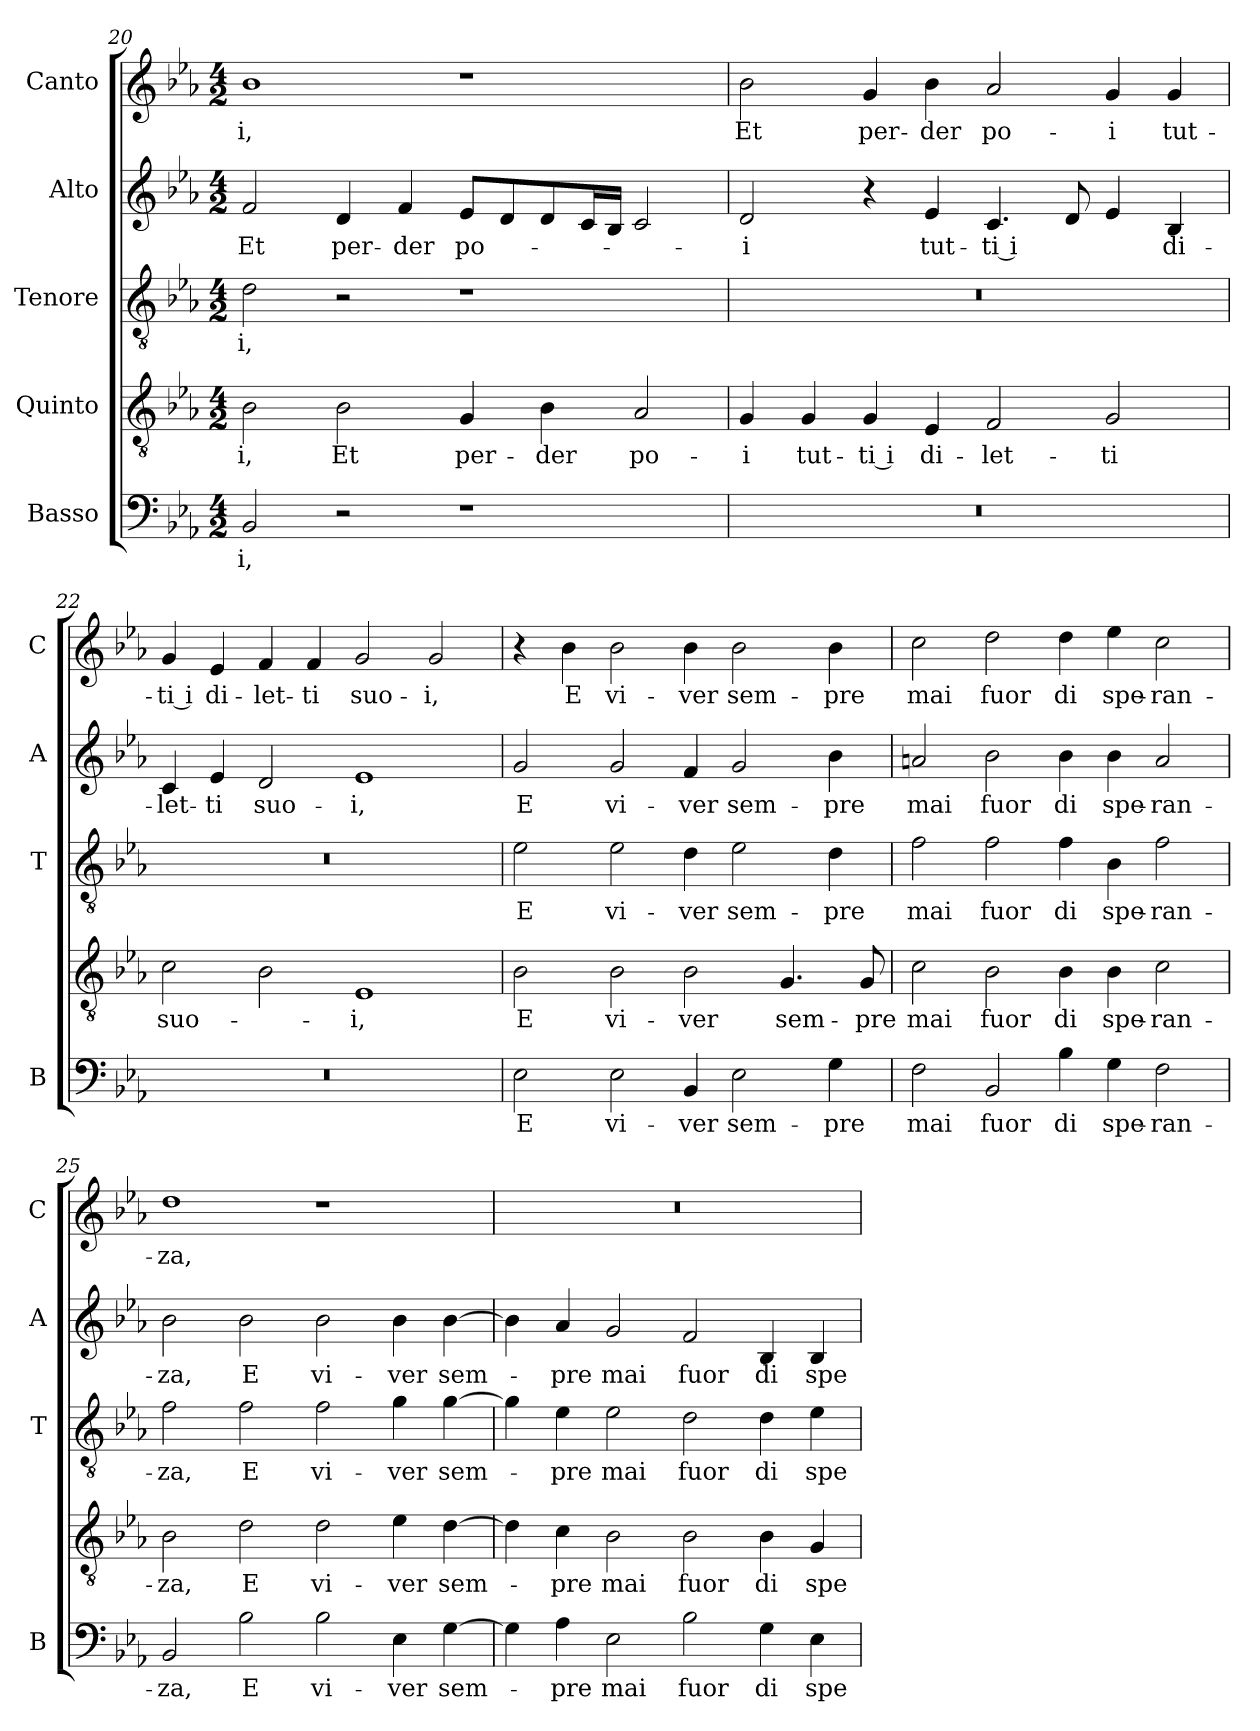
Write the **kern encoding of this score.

**kern	**text	**kern	**text	**kern	**text	**kern	**text	**kern	**text
*part5	*part5	*part4	*part4	*part3	*part3	*part2	*part2	*part1	*part1
*staff5	*staff5	*staff4	*staff4	*staff3	*staff3	*staff2	*staff2	*staff1	*staff1
*I"Basso	*	*I"Quinto	*	*I"Tenore	*	*I"Alto	*	*I"Canto	*
*I'B	*	*	*	*I'T	*	*I'A	*	*I'C	*
!!LO:PB:g=z
*clefF4	*	*clefGv2	*	*clefGv2	*	*clefG2	*	*clefG2	*
*k[b-e-a-]	*	*k[b-e-a-]	*	*k[b-e-a-]	*	*k[b-e-a-]	*	*k[b-e-a-]	*
*E-:	*	*E-:	*	*E-:	*	*E-:	*	*E-:	*
*M4/2	*	*M4/2	*	*M4/2	*	*M4/2	*	*M4/2	*
=20	=20	=20	=20	=20	=20	=20	=20	=20	=20
!	!LO:LY:b	!	!LO:LY:b	!	!LO:LY:b	!	!LO:LY:b	!	!LO:LY:b
2BB-/	-i,	2B-\	-i,	2d\	-i,	2f/	Et	1b-	-i,
!	!	!	!LO:LY:b	!	!	!	!LO:LY:b	!	!
2r	.	2B-\	Et	2r	.	4d/	per-	.	.
!	!	!	!	!	!	!	!LO:LY:b	!	!
.	.	.	.	.	.	4f/	-der	.	.
!	!	!	!LO:LY:b	!	!	!	!LO:LY:b	!	!
1r	.	4G/	per-	1r	.	8e-/L	po-	1r	.
.	.	.	.	.	.	8d/	.	.	.
!	!	!	!LO:LY:b	!	!	!	!	!	!
.	.	4B-\	-der	.	.	8d/	.	.	.
.	.	.	.	.	.	16c/L	.	.	.
.	.	.	.	.	.	16B-/JJ	.	.	.
!	!	!	!LO:LY:b	!	!	!	!	!	!
.	.	2A-/	po-	.	.	2c/	.	.	.
=21	=21	=21	=21	=21	=21	=21	=21	=21	=21
!	!	!	!LO:LY:b	!	!	!	!LO:LY:b	!	!LO:LY:b
0r	.	4G/	-i	0r	.	2d/	-i	2b-\	Et
!	!	!	!LO:LY:b	!	!	!	!	!	!
.	.	4G/	tut-	.	.	.	.	.	.
!	!	!	!LO:LY:b	!	!	!	!	!	!LO:LY:b
.	.	4G/	-ti i	.	.	4r	.	4g/	per-
!	!	!	!LO:LY:b	!	!	!	!LO:LY:b	!	!LO:LY:b
.	.	4E-/	di-	.	.	4e-/	tut-	4b-\	-der
!	!	!	!LO:LY:b	!	!	!	!LO:LY:b	!	!LO:LY:b
.	.	2F/	-let-	.	.	4.c/	-ti i	2a-/	po-
.	.	.	.	.	.	8d/	.	.	.
!	!	!	!LO:LY:b	!	!	!	!	!	!LO:LY:b
.	.	2G/	-ti	.	.	4e-/	.	4g/	-i
!	!	!	!	!	!	!	!LO:LY:b	!	!LO:LY:b
.	.	.	.	.	.	4B-/	di-	4g/	tut-
=22	=22	=22	=22	=22	=22	=22	=22	=22	=22
!	!	!	!LO:LY:b	!	!	!	!LO:LY:b	!	!LO:LY:b
0r	.	2c\	suo-	0r	.	4c/	-let-	4g/	-ti i
!	!	!	!	!	!	!	!LO:LY:b	!	!LO:LY:b
.	.	.	.	.	.	4e-/	-ti	4e-/	di-
!	!	!	!	!	!	!	!LO:LY:b	!	!LO:LY:b
.	.	2B-\	.	.	.	2d/	suo-	4f/	-let-
!	!	!	!	!	!	!	!	!	!LO:LY:b
.	.	.	.	.	.	.	.	4f/	-ti
!	!	!	!LO:LY:b	!	!	!	!LO:LY:b	!	!LO:LY:b
.	.	1E-	-i,	.	.	1e-	-i,	2g/	suo-
!	!	!	!	!	!	!	!	!	!LO:LY:b
.	.	.	.	.	.	.	.	2g/	-i,
=23	=23	=23	=23	=23	=23	=23	=23	=23	=23
!	!LO:LY:b	!	!LO:LY:b	!	!LO:LY:b	!	!LO:LY:b	!	!
2E-\	E	2B-\	E	2e-\	E	2g/	E	4r	.
!	!	!	!	!	!	!	!	!	!LO:LY:b
.	.	.	.	.	.	.	.	4b-\	E
!	!LO:LY:b	!	!LO:LY:b	!	!LO:LY:b	!	!LO:LY:b	!	!LO:LY:b
2E-\	vi-	2B-\	vi-	2e-\	vi-	2g/	vi-	2b-\	vi-
!	!LO:LY:b	!	!LO:LY:b	!	!LO:LY:b	!	!LO:LY:b	!	!LO:LY:b
4BB-/	-ver	2B-\	-ver	4d\	-ver	4f/	-ver	4b-\	-ver
!	!LO:LY:b	!	!	!	!LO:LY:b	!	!LO:LY:b	!	!LO:LY:b
2E-\	sem-	.	.	2e-\	sem-	2g/	sem-	2b-\	sem-
!	!	!	!LO:LY:b	!	!	!	!	!	!
.	.	4.G/	sem-	.	.	.	.	.	.
!	!LO:LY:b	!	!	!	!LO:LY:b	!	!LO:LY:b	!	!LO:LY:b
4G\	-pre	.	.	4d\	-pre	4b-\	-pre	4b-\	-pre
!	!	!	!LO:LY:b	!	!	!	!	!	!
.	.	8G/	-pre	.	.	.	.	.	.
!!LO:LB:g=z
=24	=24	=24	=24	=24	=24	=24	=24	=24	=24
!	!LO:LY:b	!	!LO:LY:b	!	!LO:LY:b	!	!LO:LY:b	!	!LO:LY:b
2F\	mai	2c\	mai	2f\	mai	2an/	mai	2cc\	mai
!	!LO:LY:b	!	!LO:LY:b	!	!LO:LY:b	!	!LO:LY:b	!	!LO:LY:b
2BB-/	fuor	2B-\	fuor	2f\	fuor	2b-\	fuor	2dd\	fuor
!	!LO:LY:b	!	!LO:LY:b	!	!LO:LY:b	!	!LO:LY:b	!	!LO:LY:b
4B-\	di	4B-\	di	4f\	di	4b-\	di	4dd\	di
!	!LO:LY:b	!	!LO:LY:b	!	!LO:LY:b	!	!LO:LY:b	!	!LO:LY:b
4G\	spe-	4B-\	spe-	4B-\	spe-	4b-\	spe-	4ee-\	spe-
!	!LO:LY:b	!	!LO:LY:b	!	!LO:LY:b	!	!LO:LY:b	!	!LO:LY:b
2F\	-ran-	2c\	-ran-	2f\	-ran-	2a/	-ran-	2cc\	-ran-
=25	=25	=25	=25	=25	=25	=25	=25	=25	=25
!	!LO:LY:b	!	!LO:LY:b	!	!LO:LY:b	!	!LO:LY:b	!	!LO:LY:b
2BB-/	za,	2B-\	za,	2f\	za,	2b-\	-za,	1dd	-za,
!	!LO:LY:b	!	!LO:LY:b	!	!LO:LY:b	!	!LO:LY:b	!	!
2B-\	E	2d\	E	2f\	E	2b-\	E	.	.
!	!LO:LY:b	!	!LO:LY:b	!	!LO:LY:b	!	!LO:LY:b	!	!
2B-\	vi-	2d\	vi-	2f\	vi-	2b-\	vi-	1r	.
!	!LO:LY:b	!	!LO:LY:b	!	!LO:LY:b	!	!LO:LY:b	!	!
4E-\	-ver	4e-\	-ver	4g\	-ver	4b-\	-ver	.	.
!	!LO:LY:b	!	!LO:LY:b	!	!LO:LY:b	!	!LO:LY:b	!	!
[4G\	sem-	[4d\	sem-	[4g\	sem-	[4b-\	sem-	.	.
=26	=26	=26	=26	=26	=26	=26	=26	=26	=26
4G\]	.	4d\]	.	4g\]	.	4b-\]	.	0r	.
!	!LO:LY:b	!	!LO:LY:b	!	!LO:LY:b	!	!LO:LY:b	!	!
4A-\	-pre	4c\	-pre	4e-\	-pre	4a-/	-pre	.	.
!	!LO:LY:b	!	!LO:LY:b	!	!LO:LY:b	!	!LO:LY:b	!	!
2E-\	mai	2B-\	mai	2e-\	mai	2g/	mai	.	.
!	!LO:LY:b	!	!LO:LY:b	!	!LO:LY:b	!	!LO:LY:b	!	!
2B-\	fuor	2B-\	fuor	2d\	fuor	2f/	fuor	.	.
!	!LO:LY:b	!	!LO:LY:b	!	!LO:LY:b	!	!LO:LY:b	!	!
4G\	di	4B-\	di	4d\	di	4B-/	di	.	.
!	!LO:LY:b	!	!LO:LY:b	!	!LO:LY:b	!	!LO:LY:b	!	!
4E-\	spe-	4G/	spe-	4e-\	spe-	4B-/	spe-	.	.
=	=	=	=	=	=	=	=	=	=
*-	*-	*-	*-	*-	*-	*-	*-	*-	*-
